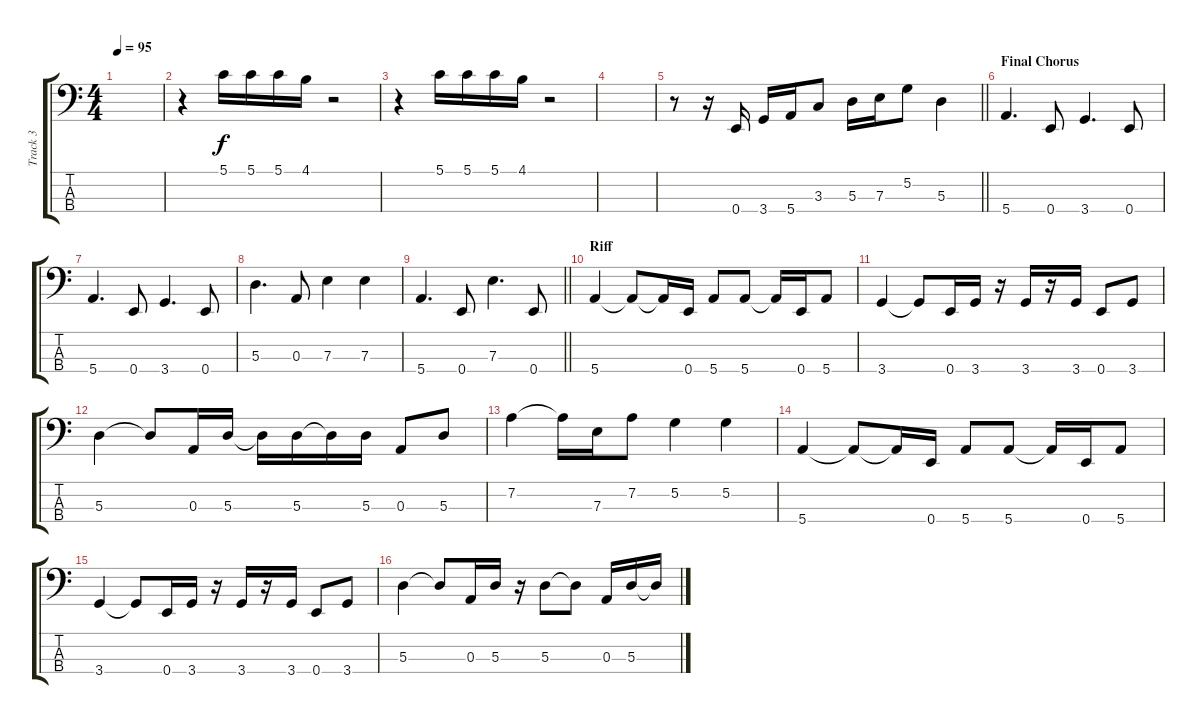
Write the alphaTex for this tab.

\track ("Track 3" "Track 3") {instrument electricbassfinger}
\staff {score tabs}
\tuning (G2 D2 A1 E1) {hide}
\ts (4 4)
\tempo 95
\clef f4
\ks c
|
r.4 5.1.16 5.1.16 5.1.16 4.1.16 r.2 |
r.4 5.1.16 5.1.16 5.1.16 4.1.16 r.2 |
|
\barLineRight lightlight
r.8 r.16 0.4.16 3.4.16 5.4.16 3.3.8 5.3.16 7.3.16 5.2.8 5.3.4 |
\section ("" "Final Chorus")
5.4.4{d} 0.4.8 3.4.4{d} 0.4.8 |
5.4.4{d} 0.4.8 3.4.4{d} 0.4.8 |
5.3.4{d} 0.3.8 7.3.4 7.3.4 |
\barLineRight lightlight
5.4.4{d} 0.4.8 7.3.4{d} 0.4.8 |
\section ("" "Riff")
5.4.4 5.4{t}.8 5.4{t}.16 0.4.16 5.4.8 5.4.8 5.4{t}.16 0.4.16 5.4.8 |
3.4.4 3.4{t}.8 0.4.16 3.4.16 r.16 3.4.16 r.16 3.4.16 0.4.8 3.4.8 |
5.3.4 5.3{t}.8 0.3.16 5.3.16 5.3{t}.16 5.3.16 5.3{t}.16 5.3.16 0.3.8 5.3.8 |
7.2.4 7.2{t}.16 7.3.16 7.2.8 5.2.4 5.2.4 |
5.4.4 5.4{t}.8 5.4{t}.16 0.4.16 5.4.8 5.4.8 5.4{t}.16 0.4.16 5.4.8 |
3.4.4 3.4{t}.8 0.4.16 3.4.16 r.16 3.4.16 r.16 3.4.16 0.4.8 3.4.8 |
5.3.4 5.3{t}.8 0.3.16 5.3.16 r.16 5.3.8 5.3{t}.8 0.3.16 5.3.16 5.3{t}.16
